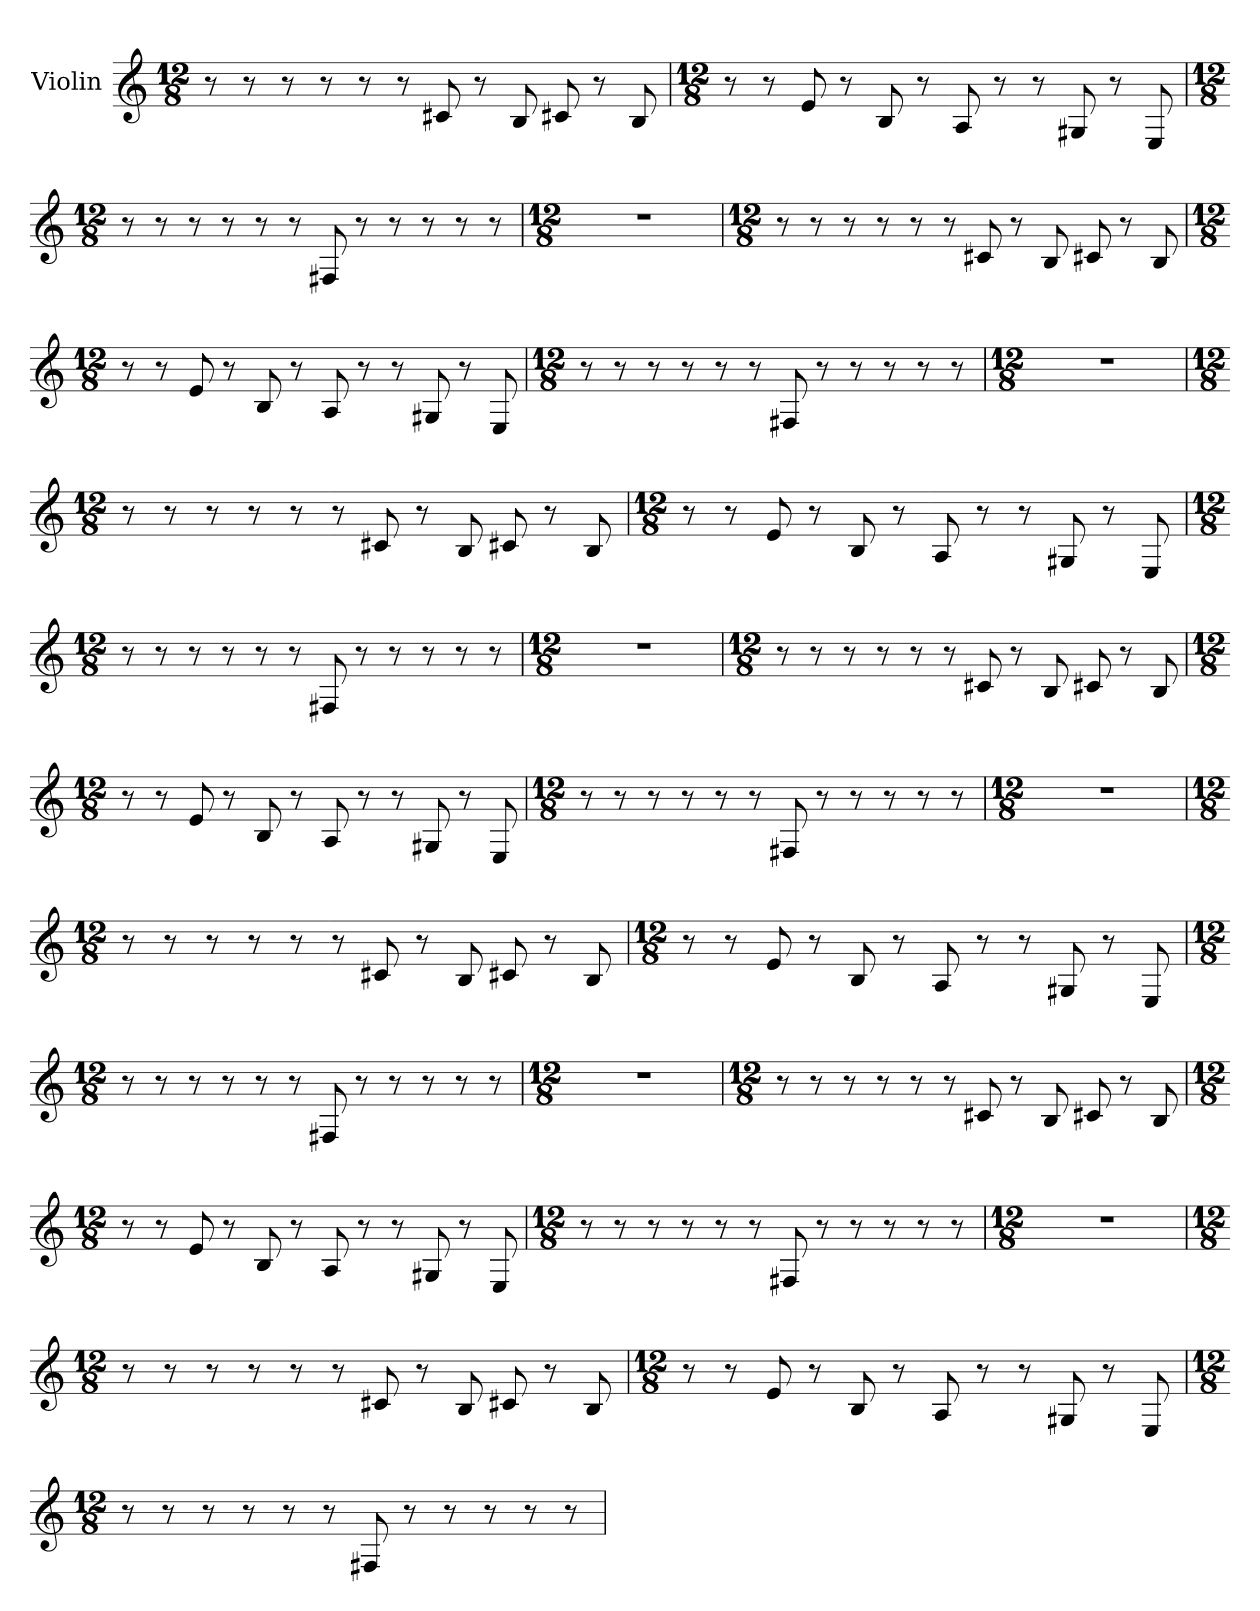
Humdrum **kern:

**kern
*part1
*staff1
*I"Violin
*I'Vln
*M12/8
=
8r
8r
8r
8r
8r
8r
8c#X
8r
8B
8c#X
8r
8B
=
*M12/8
8r
8r
8e
8r
8B
8r
8A
8r
8r
8G#X
8r
8E
=
*M12/8
8r
8r
8r
8r
8r
8r
8F#X
8r
8r
8r
8r
8r
=
*M12/8
1.r
=
*M12/8
8r
8r
8r
8r
8r
8r
8c#X
8r
8B
8c#X
8r
8B
=
*M12/8
8r
8r
8e
8r
8B
8r
8A
8r
8r
8G#X
8r
8E
=
*M12/8
8r
8r
8r
8r
8r
8r
8F#X
8r
8r
8r
8r
8r
=
*M12/8
1.r
=
*M12/8
8r
8r
8r
8r
8r
8r
8c#X
8r
8B
8c#X
8r
8B
=
*M12/8
8r
8r
8e
8r
8B
8r
8A
8r
8r
8G#X
8r
8E
=
*M12/8
8r
8r
8r
8r
8r
8r
8F#X
8r
8r
8r
8r
8r
=
*M12/8
1.r
=
*M12/8
8r
8r
8r
8r
8r
8r
8c#X
8r
8B
8c#X
8r
8B
=
*M12/8
8r
8r
8e
8r
8B
8r
8A
8r
8r
8G#X
8r
8E
=
*M12/8
8r
8r
8r
8r
8r
8r
8F#X
8r
8r
8r
8r
8r
=
*M12/8
1.r
=
*M12/8
8r
8r
8r
8r
8r
8r
8c#X
8r
8B
8c#X
8r
8B
=
*M12/8
8r
8r
8e
8r
8B
8r
8A
8r
8r
8G#X
8r
8E
=
*M12/8
8r
8r
8r
8r
8r
8r
8F#X
8r
8r
8r
8r
8r
=
*M12/8
1.r
=
*M12/8
8r
8r
8r
8r
8r
8r
8c#X
8r
8B
8c#X
8r
8B
=
*M12/8
8r
8r
8e
8r
8B
8r
8A
8r
8r
8G#X
8r
8E
=
*M12/8
8r
8r
8r
8r
8r
8r
8F#X
8r
8r
8r
8r
8r
=
*M12/8
1.r
=
*M12/8
8r
8r
8r
8r
8r
8r
8c#X
8r
8B
8c#X
8r
8B
=
*M12/8
8r
8r
8e
8r
8B
8r
8A
8r
8r
8G#X
8r
8E
=
*M12/8
8r
8r
8r
8r
8r
8r
8F#X
8r
8r
8r
8r
8r
=
*-
